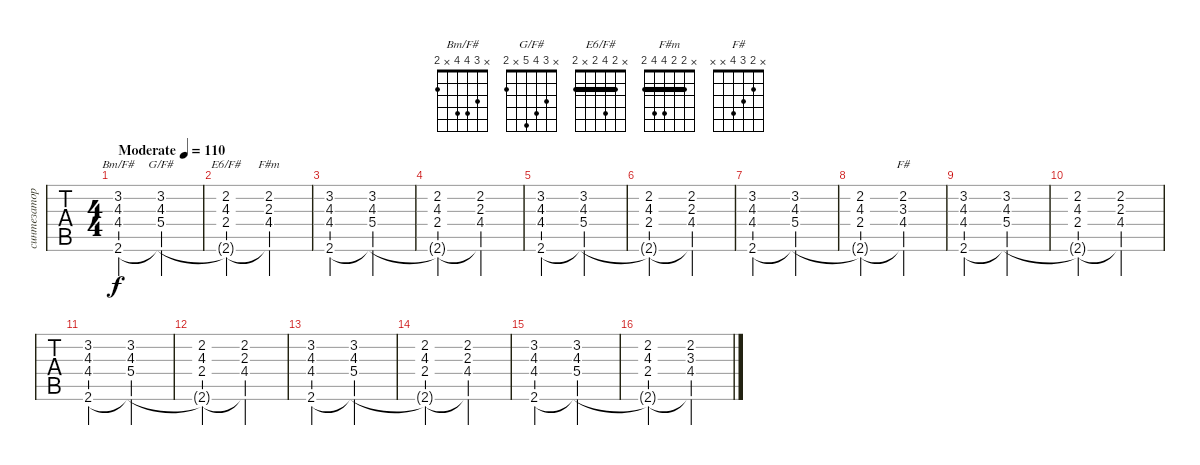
\track ("синтезатор (сэмпл орган)" "синтезатор") {instrument drawbarorgan}
\staff {tabs}
\tuning (E4 B3 G3 D3 A2 E2) {hide}
\chord ("Bm/F#" x 3 4 4 x 2)
\chord ("G/F#" x 3 4 5 x 2)
\chord ("E6/F#" x 2 4 2 x 2) {barre 2}
\chord ("F#m" x 2 2 4 4 2) {barre 2}
\chord ("F#" x 2 3 4 x x)
\ts (4 4)
\tempo (110 "Moderate")
\clef g2
\ks c
(3.2 4.3 4.4 2.6).2{ch "Bm/F#" dy f instrument drawbarorgan} (3.2 4.3 5.4 2.6{t}).2{ch "G/F#"} |
(2.2 4.3 2.4 2.6{t}).2{ch "E6/F#"} (2.2 2.3 4.4 2.6{t}).2{ch "F#m"} |
(3.2 4.3 4.4 2.6).2 (3.2 4.3 5.4 2.6{t}).2 |
(2.2 4.3 2.4 2.6{t}).2 (2.2 2.3 4.4 2.6{t}).2 |
(3.2 4.3 4.4 2.6).2 (3.2 4.3 5.4 2.6{t}).2 |
(2.2 4.3 2.4 2.6{t}).2 (2.2 2.3 4.4 2.6{t}).2 |
(3.2 4.3 4.4 2.6).2 (3.2 4.3 5.4 2.6{t}).2 |
(2.2 4.3 2.4 2.6{t}).2 (2.2 3.3 4.4 2.6{t}).2{ch "F#"} |
(3.2 4.3 4.4 2.6).2 (3.2 4.3 5.4 2.6{t}).2 |
(2.2 4.3 2.4 2.6{t}).2 (2.2 2.3 4.4 2.6{t}).2 |
(3.2 4.3 4.4 2.6).2 (3.2 4.3 5.4 2.6{t}).2 |
(2.2 4.3 2.4 2.6{t}).2 (2.2 2.3 4.4 2.6{t}).2 |
(3.2 4.3 4.4 2.6).2 (3.2 4.3 5.4 2.6{t}).2 |
(2.2 4.3 2.4 2.6{t}).2 (2.2 2.3 4.4 2.6{t}).2 |
(3.2 4.3 4.4 2.6).2 (3.2 4.3 5.4 2.6{t}).2 |
(2.2 4.3 2.4 2.6{t}).2 (2.2 3.3 4.4 2.6{t}).2
